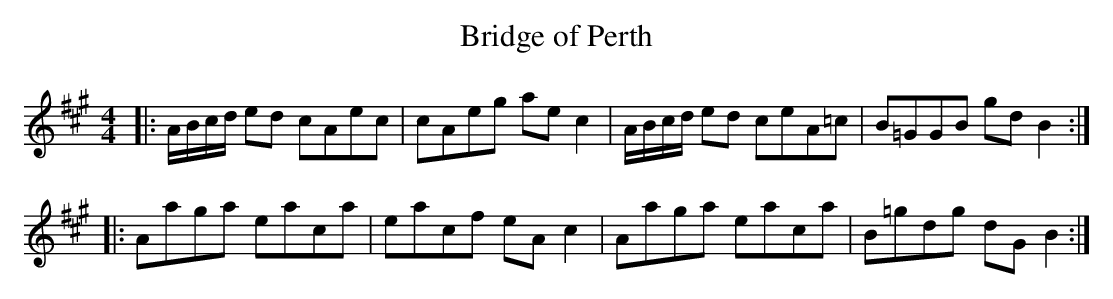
X:1
T:Bridge of Perth
M:4/4
L:1/8
K:A
|: A/B/c/d/ ed cAec | cAeg ae c2 | A/B/c/d/ ed ceA=c | B=GGB gd B2 :|
|: Aaga eaca | eacf eA c2 | Aaga eaca | B=gdg dG B2 :|
